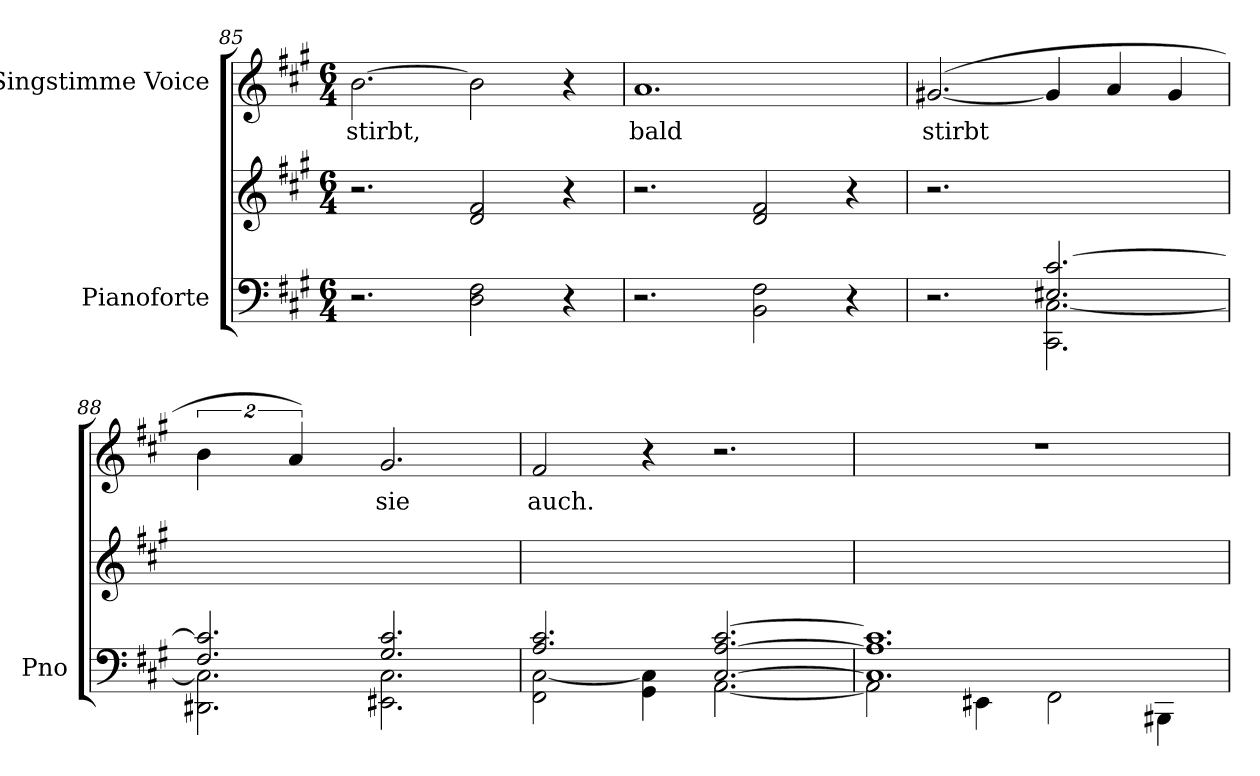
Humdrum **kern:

**kern	**kern	**kern	**text
*part2	*part2	*part1	*part1
*staff3	*staff2	*staff1	*staff1
*I"Pianoforte	*	*I"Singstimme Voice	*
*I'Pno	*	*	*
*clefF4	*clefG2	*clefG2	*
*k[f#c#g#]	*k[f#c#g#]	*k[f#c#g#]	*
*M6/4	*M6/4	*M6/4	*
=85	=85	=85	=85
2.r	2.r	[2.b\	stirbt,
2D\ 2F#\	2d/ 2f#/	2b\]	.
4r	4r	4r	.
=86	=86	=86	=86
2.r	2.r	1.a	bald
2BB\ 2F#\	2d/ 2f#/	.	.
4r	4r	.	.
=87	=87	=87	=87
*^	*	*	*
2.ryy	2.r	2.r	([2.g#X/	-stirbt
2.E#X/ [2.c#/	2.CC#\ [<2.C#\	2.ryy	4g#/]	.
.	.	.	4a/	.
.	.	.	4g#/	.
=88	=88	=88	=88	=88
2.F#/ 2.c#/]	2.DD#X\ 2.C#\]	1.ryy	8%3b\	.
.	.	.	8%3a/)	.
2.G#/ 2.c#/	2.EE#X\ 2.C#\	.	2.g#/	sie
=89	=89	=89	=89	=89
2.A/ 2.c#/	2FF#\ [<2C#\	1.ryy	2f#/	auch.
.	4GG#\ 4C#\]	.	4r	.
[>2.C#/ [>2.A/ [2.c#/	[<2.AA\	.	2.r	.
=90	=90	=90	=90	=90
1.C#] 1.A] 1.c#]	2AA\]	1.ryy	1.r	.
.	4EE#X\	.	.	.
.	2FF#\	.	.	.
.	4BBB#X\	.	.	.
*v	*v	*	*	*
=	=	=	=
*-	*-	*-	*-
